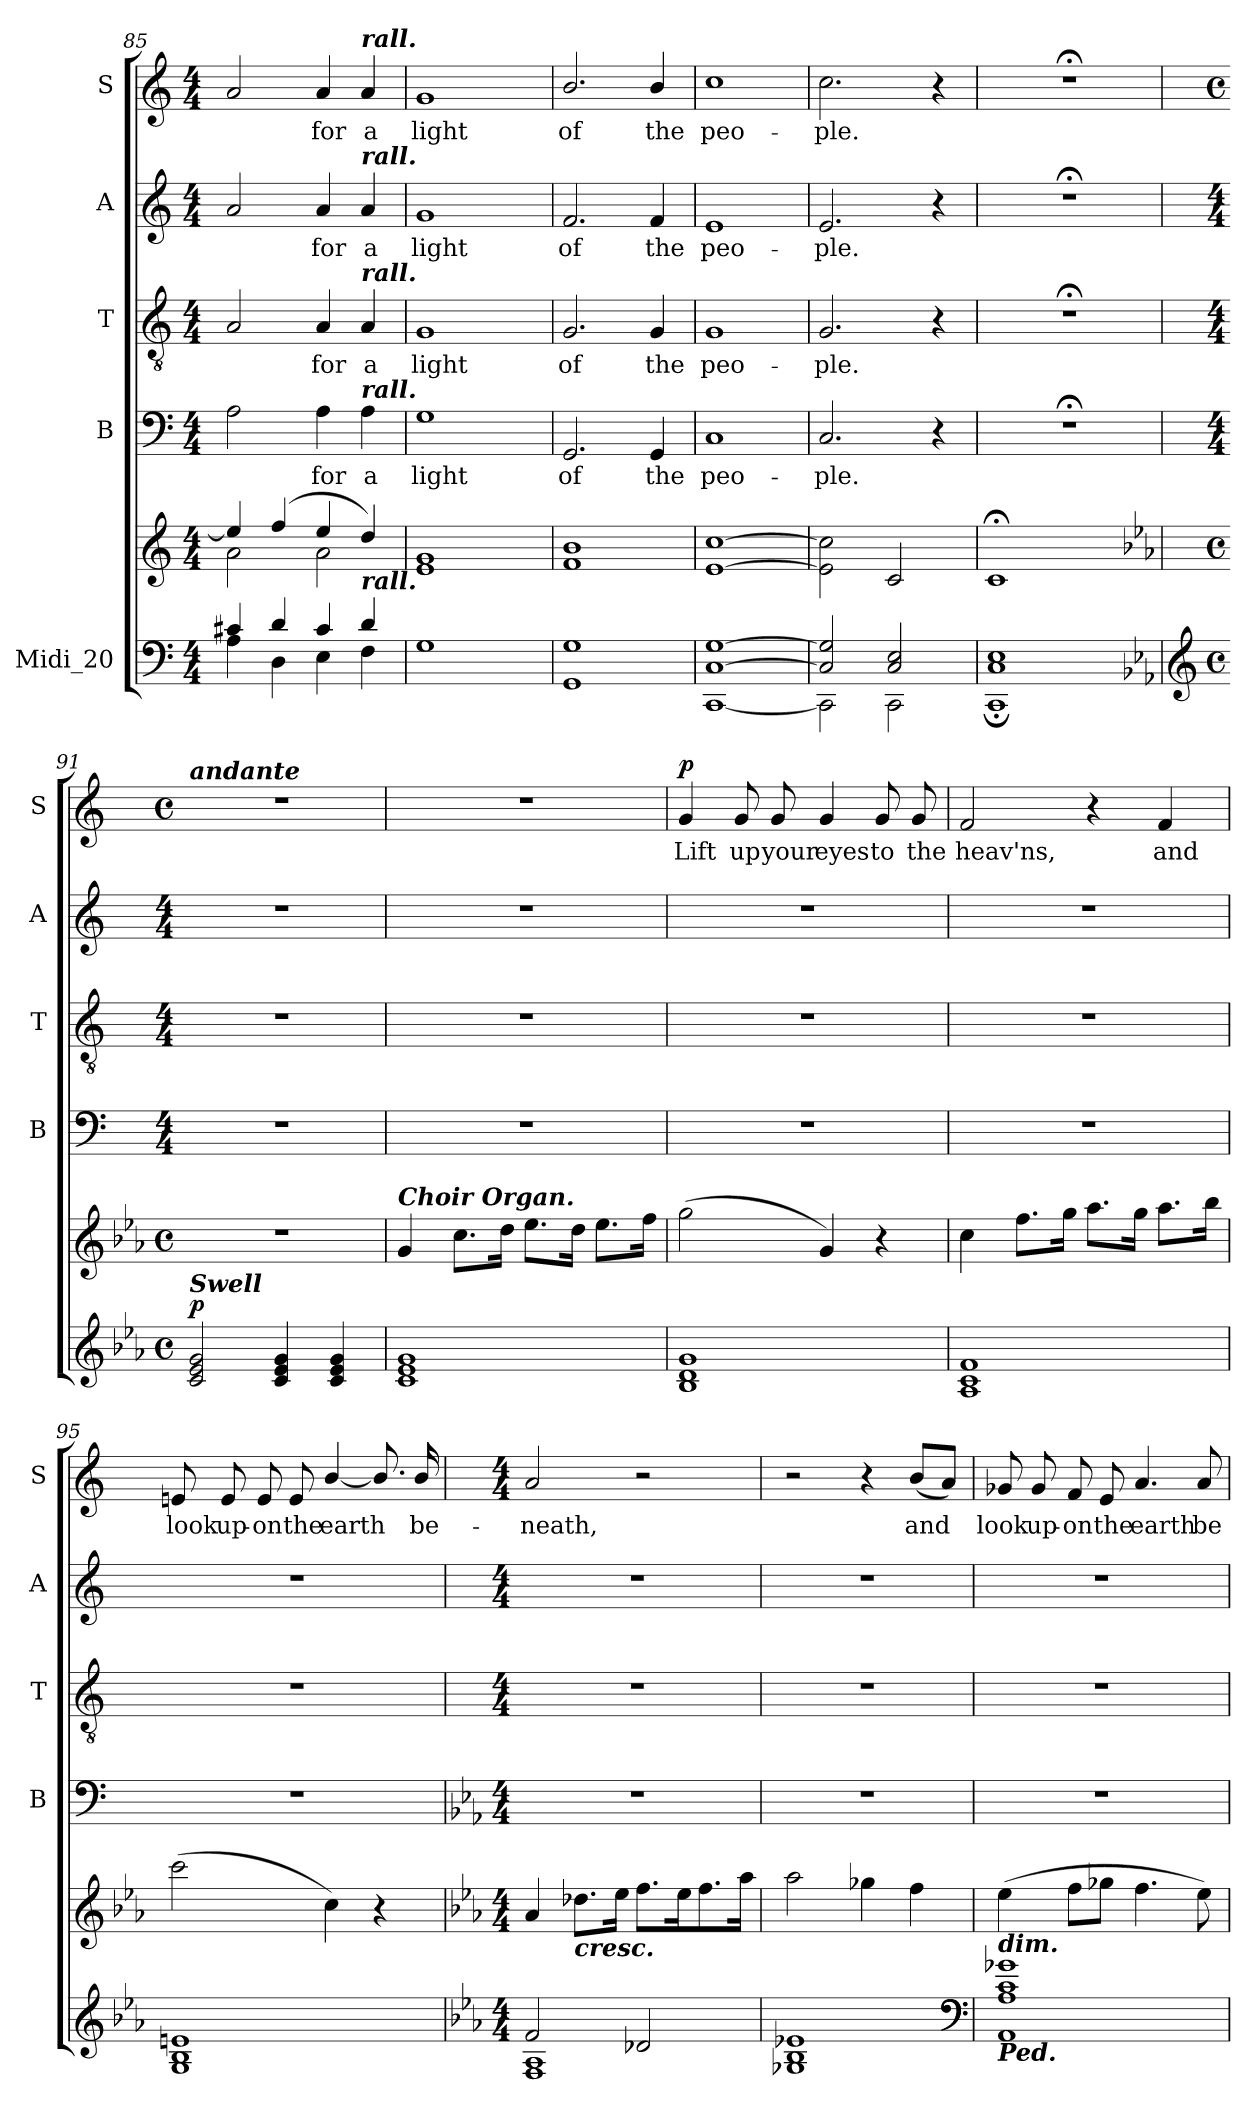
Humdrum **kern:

**kern	**kern	**dynam	**kern	**text	**kern	**text	**kern	**text	**kern	**text	**dynam
*part5	*part5	*part5	*part4	*part4	*part3	*part3	*part2	*part2	*part1	*part1	*part1
*staff6	*staff5	*staff5/6	*staff4	*staff4	*staff3	*staff3	*staff2	*staff2	*staff1	*staff1	*staff1
*I"Midi_20	*	*	*I"B	*	*I"T	*	*I"A	*	*I"S	*	*
*	*	*	*I'B	*	*I'T	*	*I'A	*	*I'S	*	*
*clefF4	*clefG2	*	*clefF4	*	*clefGv2	*	*clefG2	*	*clefG2	*	*
*k[]	*k[]	*	*k[]	*	*k[]	*	*k[]	*	*k[]	*	*
*C:	*C:	*	*C:	*	*C:	*	*C:	*	*C:	*	*
*M4/4	*M4/4	*	*M4/4	*	*M4/4	*	*M4/4	*	*M4/4	*	*
=85	=85	=85	=85	=85	=85	=85	=85	=85	=85	=85	=85
*^	*^	*	*	*	*	*	*	*	*	*	*
4c#X/	4A\	4ee/]	2a\	.	2A	.	2A	.	2a	.	2a	.	.
4d/	4D\	(>4ff/	.	.	.	.	.	.	.	.	.	.	.
!	!	!	!	!	!	!LO:LY:b	!	!LO:LY:b	!	!LO:LY:b	!	!LO:LY:b	!
4c#/	4E\	4ee/	2a\	.	4A	for	4A	for	4a	for	4a	for	.
!	!	!	!	!	!	!	!	!	!	!	!LO:TX:a:Bi:t=rall.	!	!
!	!	!	!	!	!	!	!	!	!LO:TX:a:Bi:t=rall.	!	!	!	!
!	!	!	!	!	!	!	!LO:TX:a:Bi:t=rall.	!	!	!	!	!	!
!	!	!	!	!	!LO:TX:a:Bi:t=rall.	!	!	!	!	!	!	!	!
!LO:TX:a:Bi:t=rall.	!	!	!	!	!	!	!	!	!	!	!	!	!
!	!	!	!	!	!	!LO:LY:b	!	!LO:LY:b	!	!LO:LY:b	!	!LO:LY:b	!
4d/	4F\	4dd/)	.	.	4A	a	4A	a	4a	a	4a	a	.
=86	=86	=86	=86	=86	=86	=86	=86	=86	=86	=86	=86	=86	=86
!	!	!	!	!	!	!LO:LY:b	!	!LO:LY:b	!	!LO:LY:b	!	!LO:LY:b	!
1G/	2ryy	1g/	1e\	.	1G	light	1G	light	1g	light	1g	light	.
.	2ryy	.	.	.	.	.	.	.	.	.	.	.	.
=87	=87	=87	=87	=87	=87	=87	=87	=87	=87	=87	=87	=87	=87
!	!	!	!	!	!	!LO:LY:b	!	!LO:LY:b	!	!LO:LY:b	!	!LO:LY:b	!
1G/	1GG\	1b/	1f\	.	2.GG	of	2.G	of	2.f	of	2.b/	of	.
!	!	!	!	!	!	!LO:LY:b	!	!LO:LY:b	!	!LO:LY:b	!	!LO:LY:b	!
.	.	.	.	.	4GG	the	4G	the	4f	the	4b/	the	.
=88	=88	=88	=88	=88	=88	=88	=88	=88	=88	=88	=88	=88	=88
!	!	!	!	!	!	!LO:LY:b	!	!LO:LY:b	!	!LO:LY:b	!	!LO:LY:b	!
[1C/ [1G/	[1CC\	[1e/ [1cc/	1ryy	.	1C	peo-	1G	peo-	1e	peo-	1cc	peo-	.
=89	=89	=89	=89	=89	=89	=89	=89	=89	=89	=89	=89	=89	=89
!	!	!	!	!	!	!LO:LY:b	!	!LO:LY:b	!	!LO:LY:b	!	!LO:LY:b	!
2C/] 2G/]	2CC\]	2e\] 2cc\]	2ryy	.	2.C	-ple.	2.G	-ple.	2.e	-ple.	2.cc	-ple.	.
2C/ 2E/	2CC\	2c/	2ryy	.	.	.	.	.	.	.	.	.	.
.	.	.	.	.	4r	.	4r	.	4r	.	4r	.	.
=90	=90	=90	=90	=90	=90	=90	=90	=90	=90	=90	=90	=90	=90
1C/ 1E/	1CC;\	1c;</	2ryy	.	1r;<	.	1r;<	.	1r;<	.	1r;<	.	.
.	.	.	2ryy	.	.	.	.	.	.	.	.	.	.
*v	*v	*	*	*	*	*	*	*	*	*	*	*	*
*	*v	*v	*	*	*	*	*	*	*	*	*	*
*k[b-e-a-]	*k[b-e-a-]	*	*k[b-e-a-]	*	*k[b-e-a-]	*	*k[b-e-a-]	*	*k[b-e-a-]	*	*
*E-:	*E-:	*	*E-:	*	*E-:	*	*E-:	*	*E-:	*	*
!!LO:LB:g=z
=91	=91	=91	=91	=91	=91	=91	=91	=91	=91	=91	=91
*clefG2	*	*	*	*	*	*	*	*	*	*	*
*M4/4	*M4/4	*	*M4/4	*	*M4/4	*	*M4/4	*	*M4/4	*	*
*met(c)	*met(c)	*	*	*	*	*	*	*	*met(c)	*	*
*	*MM80	*	*	*	*	*	*	*	*MM80	*	*
*	*^	*	*	*	*	*	*	*	*	*	*
!	!	!	!	!	!	!	!	!	!	!LO:TX:a:Bi:t=andante	!	!
!	!LO:TX:a:Bi:t=andante	!	!	!	!	!	!	!	!	!	!	!
!LO:TX:a:Bi:t=Swell	!	!	!	!	!	!	!	!	!	!	!	!
!	!	!	!LO:DY:a=2	!	!	!	!	!	!	!	!	!
*	*v	*v	*	*	*	*	*	*	*	*	*	*
2c 2e- 2g	1r	p	1r	.	1r	.	1r	.	1r	.	.
4c 4e- 4g	.	.	.	.	.	.	.	.	.	.	.
4c 4e- 4g	.	.	.	.	.	.	.	.	.	.	.
=92	=92	=92	=92	=92	=92	=92	=92	=92	=92	=92	=92
!	!LO:TX:a:Bi:t=Choir Organ.	!	!	!	!	!	!	!	!	!	!
1c 1e- 1g	4g	.	1r	.	1r	.	1r	.	1r	.	.
.	8.ccL	.	.	.	.	.	.	.	.	.	.
.	16ddJ	.	.	.	.	.	.	.	.	.	.
.	8.ee-L	.	.	.	.	.	.	.	.	.	.
.	16ddJ	.	.	.	.	.	.	.	.	.	.
.	8.ee-L	.	.	.	.	.	.	.	.	.	.
.	16ffJ	.	.	.	.	.	.	.	.	.	.
=93	=93	=93	=93	=93	=93	=93	=93	=93	=93	=93	=93
!	!	!	!	!	!	!	!	!	!	!LO:LY:b	!LO:DY:b
1B- 1d 1g	(<2gg	.	1r	.	1r	.	1r	.	4g	Lift	p
!	!	!	!	!	!	!	!	!	!	!LO:LY:b	!
.	.	.	.	.	.	.	.	.	8g	up	.
!	!	!	!	!	!	!	!	!	!	!LO:LY:b	!
.	.	.	.	.	.	.	.	.	8g	your	.
!	!	!	!	!	!	!	!	!	!	!LO:LY:b	!
.	4g)	.	.	.	.	.	.	.	4g	eyes	.
!	!	!	!	!	!	!	!	!	!	!LO:LY:b	!
.	4r	.	.	.	.	.	.	.	8g	to	.
!	!	!	!	!	!	!	!	!	!	!LO:LY:b	!
.	.	.	.	.	.	.	.	.	8g	the	.
=94	=94	=94	=94	=94	=94	=94	=94	=94	=94	=94	=94
!	!	!	!	!	!	!	!	!	!	!LO:LY:b	!
1A- 1c 1f	4cc	.	1r	.	1r	.	1r	.	2f	heav'ns,	.
.	8.ffL	.	.	.	.	.	.	.	.	.	.
.	16ggJ	.	.	.	.	.	.	.	.	.	.
.	8.aa-L	.	.	.	.	.	.	.	4r	.	.
.	16ggJ	.	.	.	.	.	.	.	.	.	.
!	!	!	!	!	!	!	!	!	!	!LO:LY:b	!
.	8.aa-L	.	.	.	.	.	.	.	4f	and	.
.	16bb-J	.	.	.	.	.	.	.	.	.	.
=95	=95	=95	=95	=95	=95	=95	=95	=95	=95	=95	=95
!	!	!	!	!	!	!	!	!	!	!LO:LY:b	!
1G 1B- 1en	(>2ccc	.	1r	.	1r	.	1r	.	8en	look	.
!	!	!	!	!	!	!	!	!	!	!LO:LY:b	!
.	.	.	.	.	.	.	.	.	8e	up-	.
!	!	!	!	!	!	!	!	!	!	!LO:LY:b	!
.	.	.	.	.	.	.	.	.	8e	-on	.
!	!	!	!	!	!	!	!	!	!	!LO:LY:b	!
.	.	.	.	.	.	.	.	.	8e	the	.
!	!	!	!	!	!	!	!	!	!	!LO:LY:b	!
.	4cc)	.	.	.	.	.	.	.	[4b-/	earth	.
.	4r	.	.	.	.	.	.	.	8.b-/]	.	.
!	!	!	!	!	!	!	!	!	!	!LO:LY:b	!
.	.	.	.	.	.	.	.	.	16b-/	be-	.
!!LO:LB:g=z
=96	=96	=96	=96	=96	=96	=96	=96	=96	=96	=96	=96
*	*	*	*k[b-e-a-]	*	*	*	*	*	*	*	*
*	*	*	*E-:	*	*	*	*	*	*	*	*
*M4/4	*M4/4	*	*M4/4	*	*M4/4	*	*M4/4	*	*M4/4	*	*
*^	*^	*	*	*	*	*	*	*	*	*	*
!	!	!	!	!	!	!	!	!	!	!	!	!LO:LY:b	!
2f/	1F\ 1A-\	4a-	2ryy	.	1r	.	1r	.	1r	.	2a-	-neath,	.
!	!	!LO:TX:b:Bi:t=cresc.	!	!	!	!	!	!	!	!	!	!	!
.	.	8.dd-XL	.	.	.	.	.	.	.	.	.	.	.
.	.	16ee-J	.	.	.	.	.	.	.	.	.	.	.
2d-X/	.	8.ffL	2ryy	.	.	.	.	.	.	.	2r	.	.
.	.	16ee-	.	.	.	.	.	.	.	.	.	.	.
.	.	8.ff	.	.	.	.	.	.	.	.	.	.	.
.	.	16aa-J	.	.	.	.	.	.	.	.	.	.	.
=97	=97	=97	=97	=97	=97	=97	=97	=97	=97	=97	=97	=97	=97
1e-X/	1G-X\ 1B-\	2aa-	2ryy	.	1r	.	1r	.	1r	.	2r	.	.
.	.	4gg-X	2ryy	.	.	.	.	.	.	.	4r	.	.
!	!	!	!	!	!	!	!	!	!	!	!	!LO:LY:b	!
.	.	4ff	.	.	.	.	.	.	.	.	(<8b-L	and	.
.	.	.	.	.	.	.	.	.	.	.	8a-J)	.	.
*clefF4	*	*	*	*	*	*	*	*	*	*	*	*	*
=98	=98	=98	=98	=98	=98	=98	=98	=98	=98	=98	=98	=98	=98
!	!	!LO:TX:b:Bi:t=dim.	!	!	!	!	!	!	!	!	!	!	!
!LO:TX:b:Bi:t=Ped.	!	!	!	!	!	!	!	!	!	!	!	!	!
!	!	!	!	!	!	!	!	!	!	!	!	!LO:LY:b	!
1A-/ 1c/ 1g-X/	1AA-\	(>4ee-	2ryy	.	1r	.	1r	.	1r	.	8g-X	look	.
!	!	!	!	!	!	!	!	!	!	!	!	!LO:LY:b	!
.	.	.	.	.	.	.	.	.	.	.	8g-	up-	.
!	!	!	!	!	!	!	!	!	!	!	!	!LO:LY:b	!
.	.	8ffL	.	.	.	.	.	.	.	.	8f	-on	.
!	!	!	!	!	!	!	!	!	!	!	!	!LO:LY:b	!
.	.	8gg-XJ	.	.	.	.	.	.	.	.	8e-	the	.
!	!	!	!	!	!	!	!	!	!	!	!	!LO:LY:b	!
.	.	4.ff	2ryy	.	.	.	.	.	.	.	4.a-	earth	.
!	!	!	!	!	!	!	!	!	!	!	!	!LO:LY:b	!
.	.	8ee-)	.	.	.	.	.	.	.	.	8a-	be-	.
*v	*v	*	*	*	*	*	*	*	*	*	*	*	*
*	*v	*v	*	*	*	*	*	*	*	*	*	*
=	=	=	=	=	=	=	=	=	=	=	=
*-	*-	*-	*-	*-	*-	*-	*-	*-	*-	*-	*-
